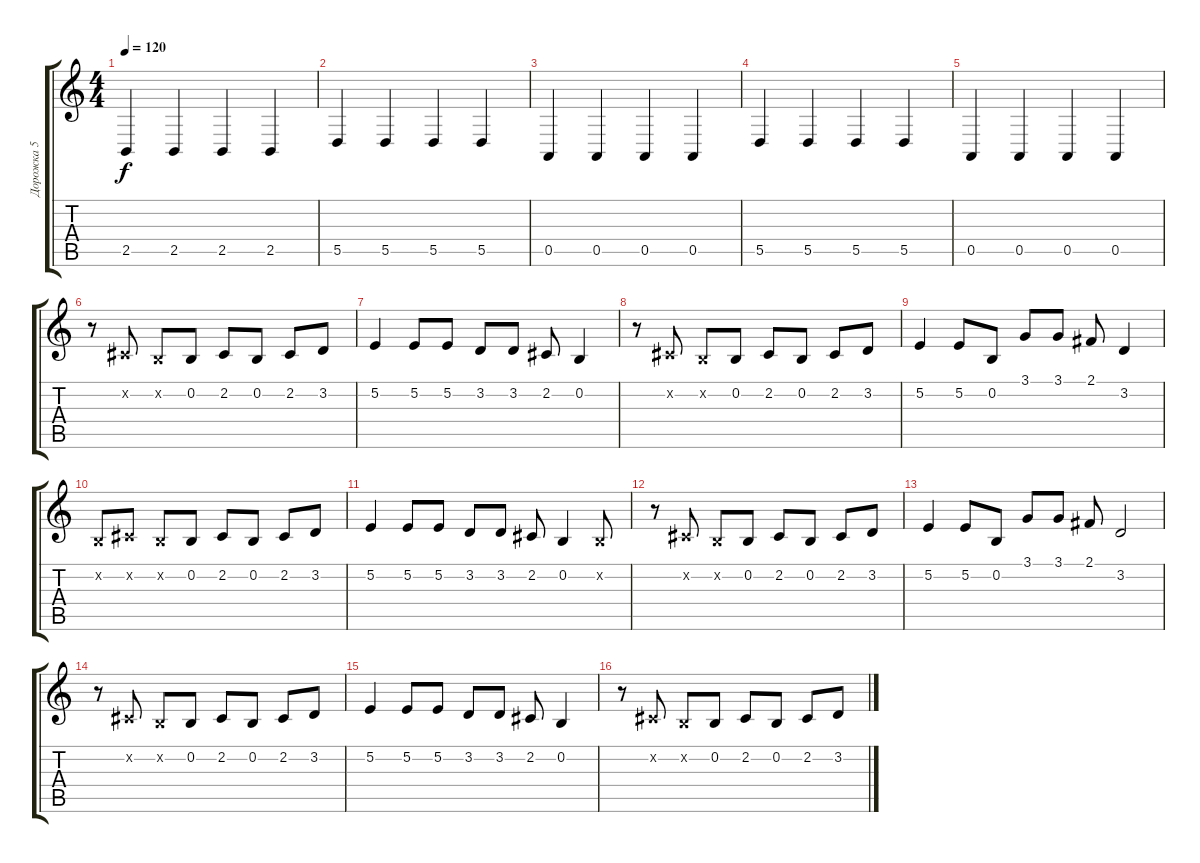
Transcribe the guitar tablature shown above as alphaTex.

\track ("Дорожка 5" "Дорожка 5") {instrument electricpiano2}
\staff {score tabs}
\tuning (E4 B3 G3 D3 A2 E2) {hide}
\ts (4 4)
\tempo 120
\clef g2
\ks c
2.5.4{dy f} 2.5.4 2.5.4 2.5.4 |
5.5.4 5.5.4 5.5.4 5.5.4 |
0.5.4 0.5.4 0.5.4 0.5.4 |
5.5.4 5.5.4 5.5.4 5.5.4 |
0.5.4 0.5.4 0.5.4 0.5.4 |
r.8 2.2{x}.8 0.2{x}.8 0.2.8 2.2.8 0.2.8 2.2.8 3.2.8 |
5.2.4 5.2.8 5.2.8 3.2.8 3.2.8 2.2.8 0.2.4 |
r.8 2.2{x}.8 0.2{x}.8 0.2.8 2.2.8 0.2.8 2.2.8 3.2.8 |
5.2.4 5.2.8 0.2.8 3.1.8 3.1.8 2.1.8 3.2.4 |
0.2{x}.8 2.2{x}.8 0.2{x}.8 0.2.8 2.2.8 0.2.8 2.2.8 3.2.8 |
5.2.4 5.2.8 5.2.8 3.2.8 3.2.8 2.2.8 0.2.4 0.2{x}.8 |
r.8 2.2{x}.8 0.2{x}.8 0.2.8 2.2.8 0.2.8 2.2.8 3.2.8 |
5.2.4 5.2.8 0.2.8 3.1.8 3.1.8 2.1.8 3.2.2 |
r.8 2.2{x}.8 0.2{x}.8 0.2.8 2.2.8 0.2.8 2.2.8 3.2.8 |
5.2.4 5.2.8 5.2.8 3.2.8 3.2.8 2.2.8 0.2.4 |
r.8 2.2{x}.8 0.2{x}.8 0.2.8 2.2.8 0.2.8 2.2.8 3.2.8
